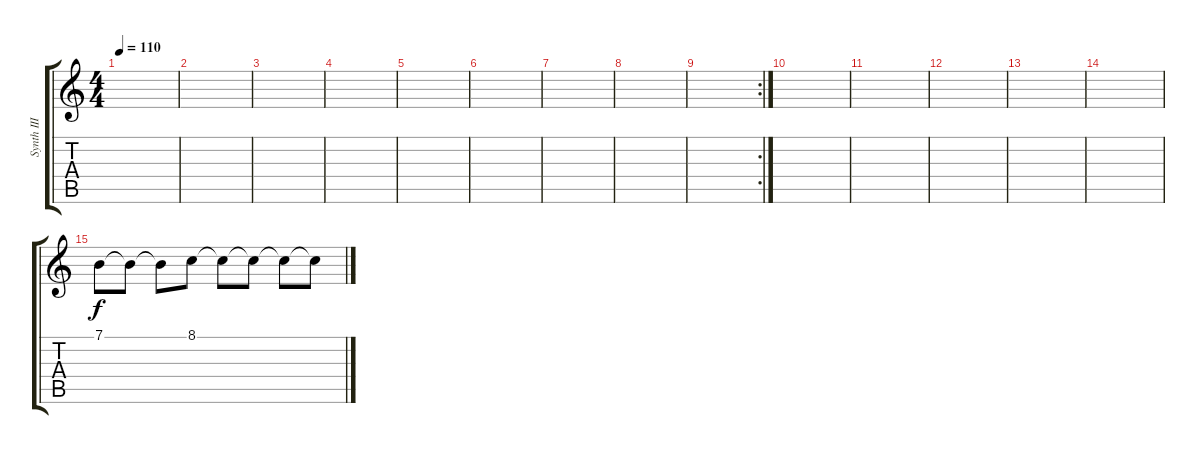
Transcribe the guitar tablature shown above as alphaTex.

\track ("Synth III" "Synth III") {instrument bagpipe}
\staff {score tabs}
\tuning (E4 B3 G3 D3 A2 E2) {hide}
\ts (4 4)
\tempo 110
\clef g2
\ks c
|
|
|
|
|
|
|
|
\rc 2
|
|
|
|
|
|
7.1.8 7.1{t}.8 7.1{t}.8 8.1.8 8.1{t}.8 8.1{t}.8 8.1{t}.8 8.1{t}.8
